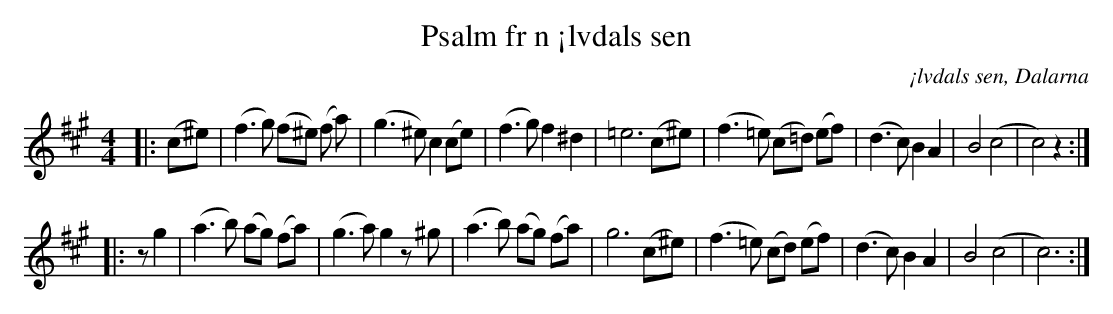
X:1
T:Psalm fr n ¡lvdals sen
O:¡lvdals sen, Dalarna
M:4/4
L:1/8
K:A
[|: (c^e) | (f3 g) (f^e) (f a) | (g3 ^e) c2 (ce) | (f3 g) f2 ^d2 | =e6 (c^e) | (f3=e) (c=d) (ef) | (d3c) B2 A2 | B4(c4 | c4) z2 :|]
|: z1 g2 | (a3b) (ag) (fa) | (g3a) g2 z1 ^g | (a3 b) (ag) (fa) | g6 (c^e) | (f3 =e) (cd) (ef) | (d3 c) B2 A2 | B4 (c4 | c6) :|]
